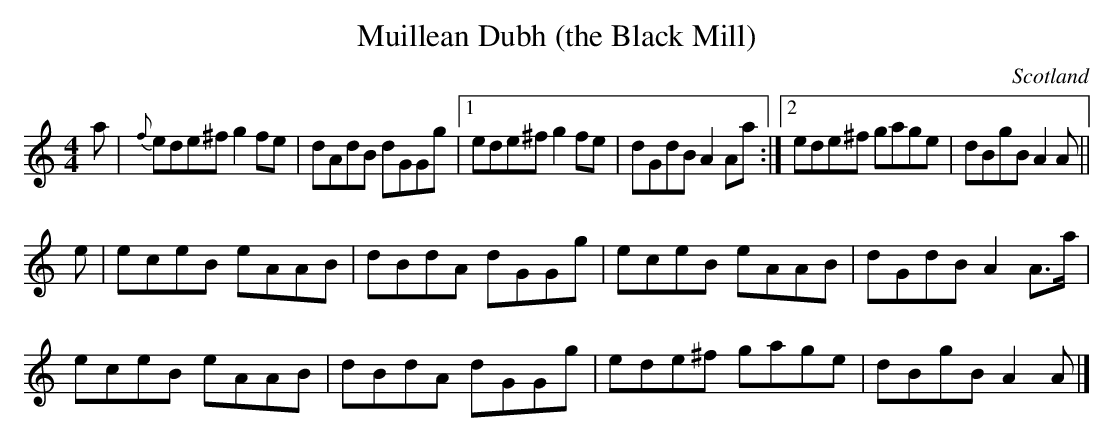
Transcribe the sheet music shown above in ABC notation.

X:1
T:Muillean Dubh (the Black Mill)
M:4/4
O:Scotland
K:A minor
a|\
{f}ede^f g2fe|dAdB dGGg|1ede^f g2fe|dGdB A2Aa\
:|2 ede^f gage|dBgB A2A||
e|\
eceB eAAB|dBdA dGGg|eceB eAAB|dGdB A2A>a|
eceB eAAB|dBdA dGGg|ede^f gage|dBgB A2A|]
